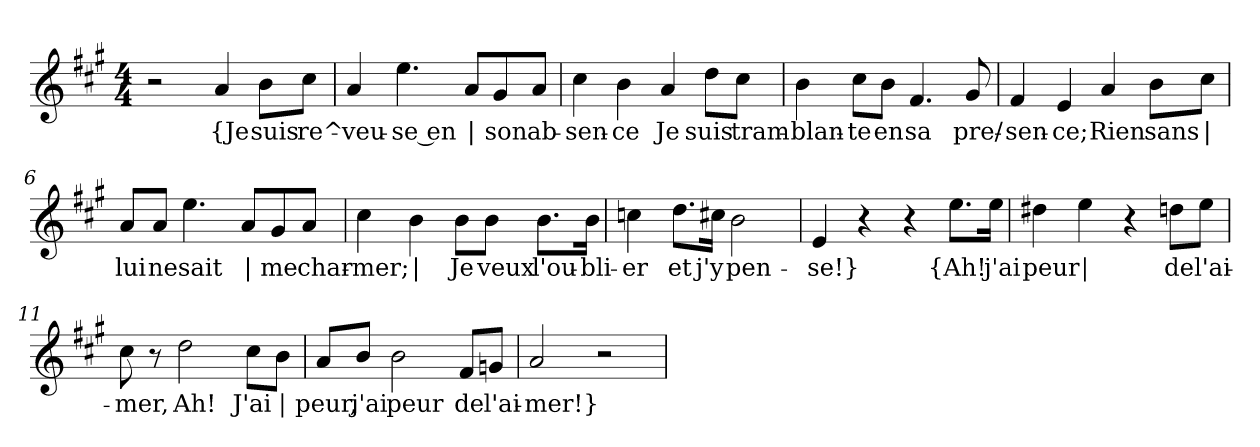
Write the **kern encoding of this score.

**kern	**text
*part1	*part1
*staff1	*staff1
*clefG2	*
*k[f#c#g#]	*
*M4/4	*
=1	=1
2r	.
!	!LO:LY:b
4a/	{Je
!	!LO:LY:b
8b\L	suis
!	!LO:LY:b
8cc#\J	re^-
=2	=2
!	!LO:LY:b
4a/	-veu-
!	!LO:LY:b
4.ee\	-se en
!	!LO:LY:b
8a/L	|
!	!LO:LY:b
8g#/	son
!	!LO:LY:b
8a/J	ab-
=3	=3
!	!LO:LY:b
4cc#\	-sen-
!	!LO:LY:b
4b\	-ce
!	!LO:LY:b
4a/	Je
!	!LO:LY:b
8dd\L	suis
!	!LO:LY:b
8cc#\J	tram-
=4	=4
!	!LO:LY:b
4b\	-blan-
!	!LO:LY:b
8cc#\L	-te
!	!LO:LY:b
8b\J	en
!	!LO:LY:b
4.f#/	sa
!	!LO:LY:b
8g#/	pre/-
!!LO:LB:g=z
=5	=5
!	!LO:LY:b
4f#/	-sen-
!	!LO:LY:b
4e/	-ce;
!	!LO:LY:b
4a/	Rien
!	!LO:LY:b
8b\L	sans
!	!LO:LY:b
8cc#\J	|
=6	=6
!	!LO:LY:b
8a/L	lui
!	!LO:LY:b
8a/J	ne
!	!LO:LY:b
4.ee\	sait
!	!LO:LY:b
8a/L	|
!	!LO:LY:b
8g#/	me
!	!LO:LY:b
8a/J	char-
=7	=7
!	!LO:LY:b
4cc#\	-mer;
!	!LO:LY:b
4b\	|
!	!LO:LY:b
8b\L	Je
!	!LO:LY:b
8b\J	veux
!	!LO:LY:b
8.b\L	l'ou-
!	!LO:LY:b
16b\Jk	-bli-
=8	=8
!	!LO:LY:b
4ccn\	-er
!	!LO:LY:b
8.dd\L	et
!	!LO:LY:b
16cc#X\Jk	j'y
!	!LO:LY:b
2b\	pen-
!!LO:LB:g=z
=9	=9
!	!LO:LY:b
4e/	-se!}
4r	.
4r	.
!	!LO:LY:b
8.ee\L	{Ah!
!	!LO:LY:b
16ee\Jk	j'ai
=10	=10
!	!LO:LY:b
4dd#X\	peur
!	!LO:LY:b
4ee\	|
4r	.
!	!LO:LY:b
8ddn\L	de
!	!LO:LY:b
8ee\J	l'ai-
=11	=11
!	!LO:LY:b
8cc#\	-mer,
8r	.
!	!LO:LY:b
2dd\	Ah!
!	!LO:LY:b
8cc#\L	J'ai
!	!LO:LY:b
8b\J	|
=12	=12
!	!LO:LY:b
8a/L	peur,
!	!LO:LY:b
8b/J	j'ai
!	!LO:LY:b
2b\	peur
!	!LO:LY:b
8f#/L	de
!	!LO:LY:b
8gn/J	l'ai-
=13	=13
!	!LO:LY:b
2a/	-mer!}
2r	.
=	=
*-	*-
